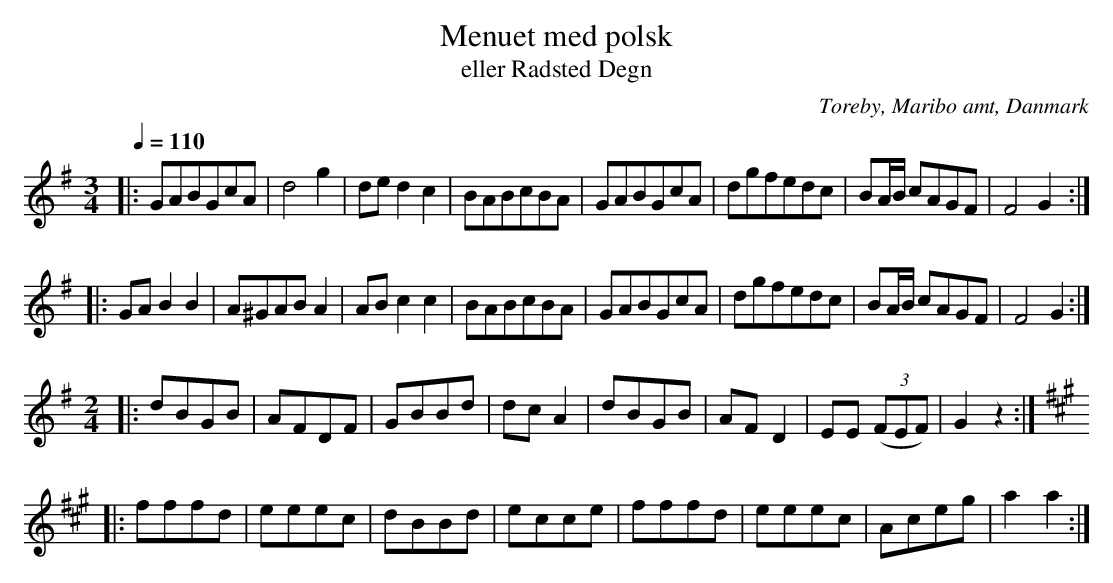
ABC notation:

X:1
T:Menuet med polsk
T:eller Radsted Degn
O:Toreby, Maribo amt, Danmark
M:3/4
L:1/8
Q:1/4=110
K:G
|: GABGcA | d4 g2 | de d2 c2 | BABcBA | GABGcA | dgfedc | BA/B/ cAGF | F4 G2 :|
|: GA B2 B2 | A^GAB A2 | AB c2 c2 | BABcBA | GABGcA | dgfedc | BA/B/ cAGF | F4 G2 :|
M:2/4
|: dBGB | AFDF | GBBd | dc A2 | dBGB | AF D2 | EE ((3FEF) | G2 z2 :|
K:A
|: fffd | eeec | dBBd | ecce | fffd | eeec | Aceg | a2 a2 :|
